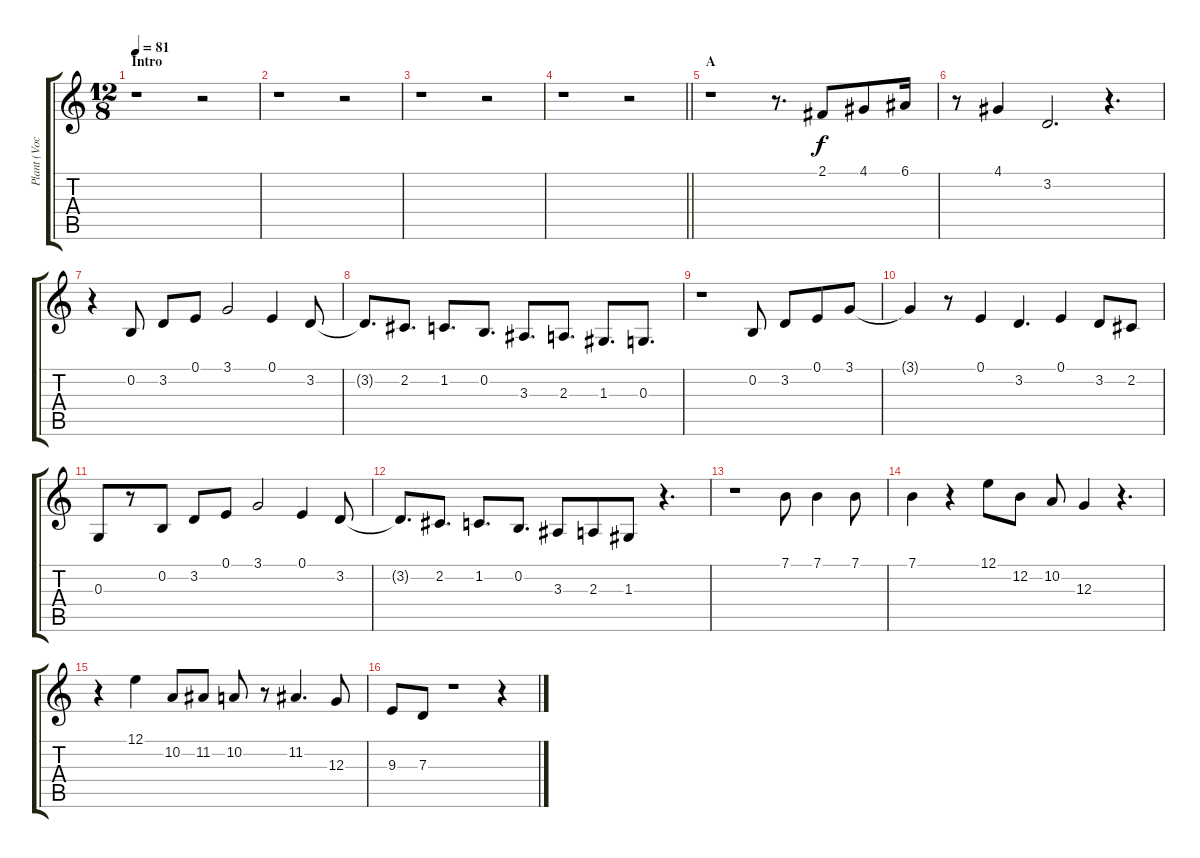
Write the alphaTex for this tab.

\track ("Plant (Vocals)" "Plant (Voc") {instrument oboe}
\staff {score tabs}
\tuning (E4 B3 G3 D3 A2 E2) {hide}
\ts (12 8)
\section ("" "Intro")
\tempo 81
\clef g2
\ks c
r.1{dy f instrument oboe} r.2 |
r.1 r.2 |
r.1 r.2 |
\barLineRight lightlight
r.1 r.2 |
\section ("" "A")
r.1 r.8{d} 2.1.8 4.1.8 6.1.16 |
r.8 4.1.4 3.2.2{d} r.4{d} |
r.4 0.2.8 3.2.8 0.1.8 3.1.2 0.1.4 3.2.8 |
3.2{t}.8{d} 2.2.8{d} 1.2.8{d} 0.2.8{d} 3.3.8{d} 2.3.8{d} 1.3.8{d} 0.3.8{d} |
r.1 0.2.8 3.2.8 0.1.8 3.1.8 |
3.1{t}.4 r.8 0.1.4 3.2.4{d} 0.1.4 3.2.8 2.2.8 |
0.3.8 r.8 0.2.8 3.2.8 0.1.8 3.1.2 0.1.4 3.2.8 |
3.2{t}.8{d} 2.2.8{d} 1.2.8{d} 0.2.8{d} 3.3.8 2.3.8 1.3.8 r.4{d} |
r.1 7.1.8 7.1.4 7.1.8 |
7.1.4 r.4 12.1.8 12.2.8 10.2.8 12.3.4 r.4{d} |
r.4 12.1.4 10.2.8 11.2.8 10.2.8 r.8 11.2.4{d} 12.3.8 |
9.3.8 7.3.8 r.1 r.4
